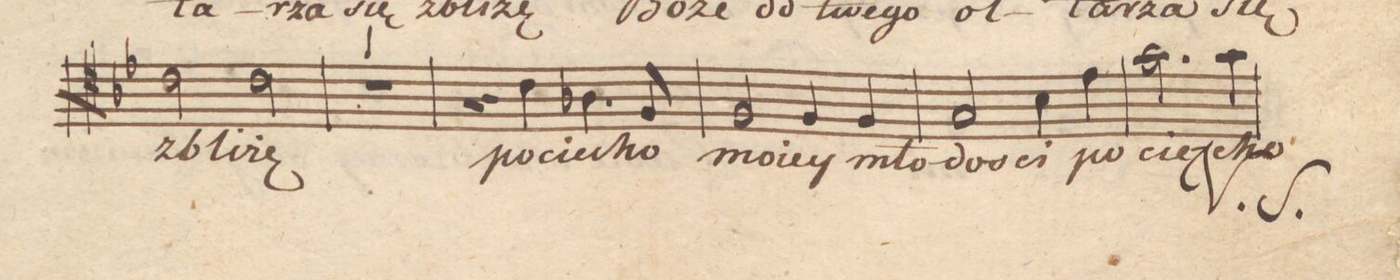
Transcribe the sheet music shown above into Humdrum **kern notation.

**kern	**text	**dynam
*I"Tenore.	*	*
*clefC4	*	*
*k[b-e-]	*	*
*met(C.|)	*	*
*M2/2	*	*
2c\	zbli-	.
2c\	-żę	.
=64	=64	=64
1r	.	.
=65	=65	=65
4r	.	.
4c\	po-	.
4.A-X\	-cie-	.
8F/	-cho	.
=66	=66	=66
2F/	mo-	.
4F/	-iey	.
4F/	mło-	.
=67	=67	=67
2G/	-do-	.
4B-\	-sci	.
4e-\	po-	.
=68	=68	=68
2.g\	-cie-	.
4g\	-cho	.
=69	=69	=69
*-	*-	*-
